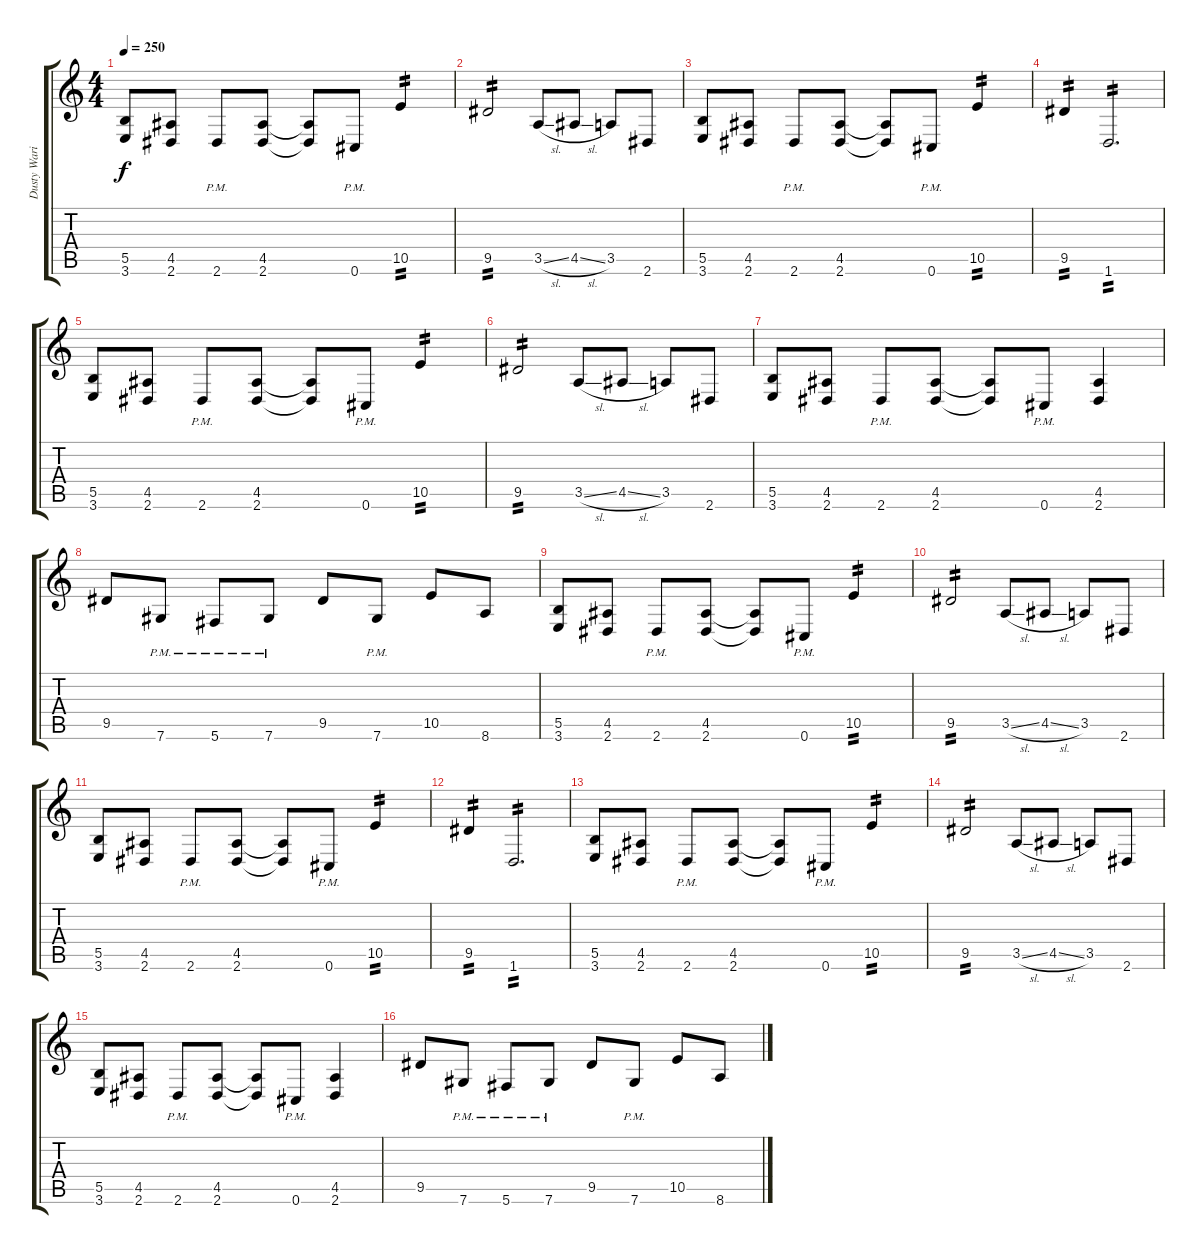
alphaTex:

\track ("Dusty Waring - Rhythm" "Dusty Wari") {instrument distortionguitar}
\staff {score tabs}
\tuning (Db4 Ab3 E3 B2 Gb2 Db2) {hide}
\ts (4 4)
\tempo 250
\clef g2
\ks c
(5.5 3.6).8{dy f} (4.5 2.6).8 2.6{pm}.8 (4.5 2.6).8 (4.5{t} 2.6{t}).8 0.6{pm}.8 10.5.4{tp 2} |
9.5.2{tp 2} 3.5{sl}.8 4.5{sl}.8 3.5.8 2.6.8 |
(5.5 3.6).8 (4.5 2.6).8 2.6{pm}.8 (4.5 2.6).8 (4.5{t} 2.6{t}).8 0.6{pm}.8 10.5.4{tp 2} |
9.5.4{tp 2} 1.6.2{d tp 2} |
(5.5 3.6).8 (4.5 2.6).8 2.6{pm}.8 (4.5 2.6).8 (4.5{t} 2.6{t}).8 0.6{pm}.8 10.5.4{tp 2} |
9.5.2{tp 2} 3.5{sl}.8 4.5{sl}.8 3.5.8 2.6.8 |
(5.5 3.6).8 (4.5 2.6).8 2.6{pm}.8 (4.5 2.6).8 (4.5{t} 2.6{t}).8 0.6{pm}.8 (4.5 2.6).4 |
9.5.8 7.6{pm}.8 5.6{pm}.8 7.6{pm}.8 9.5.8 7.6{pm}.8 10.5.8 8.6.8 |
(5.5 3.6).8 (4.5 2.6).8 2.6{pm}.8 (4.5 2.6).8 (4.5{t} 2.6{t}).8 0.6{pm}.8 10.5.4{tp 2} |
9.5.2{tp 2} 3.5{sl}.8 4.5{sl}.8 3.5.8 2.6.8 |
(5.5 3.6).8 (4.5 2.6).8 2.6{pm}.8 (4.5 2.6).8 (4.5{t} 2.6{t}).8 0.6{pm}.8 10.5.4{tp 2} |
9.5.4{tp 2} 1.6.2{d tp 2} |
(5.5 3.6).8 (4.5 2.6).8 2.6{pm}.8 (4.5 2.6).8 (4.5{t} 2.6{t}).8 0.6{pm}.8 10.5.4{tp 2} |
9.5.2{tp 2} 3.5{sl}.8 4.5{sl}.8 3.5.8 2.6.8 |
(5.5 3.6).8 (4.5 2.6).8 2.6{pm}.8 (4.5 2.6).8 (4.5{t} 2.6{t}).8 0.6{pm}.8 (4.5 2.6).4 |
9.5.8 7.6{pm}.8 5.6{pm}.8 7.6{pm}.8 9.5.8 7.6{pm}.8 10.5.8 8.6.8
